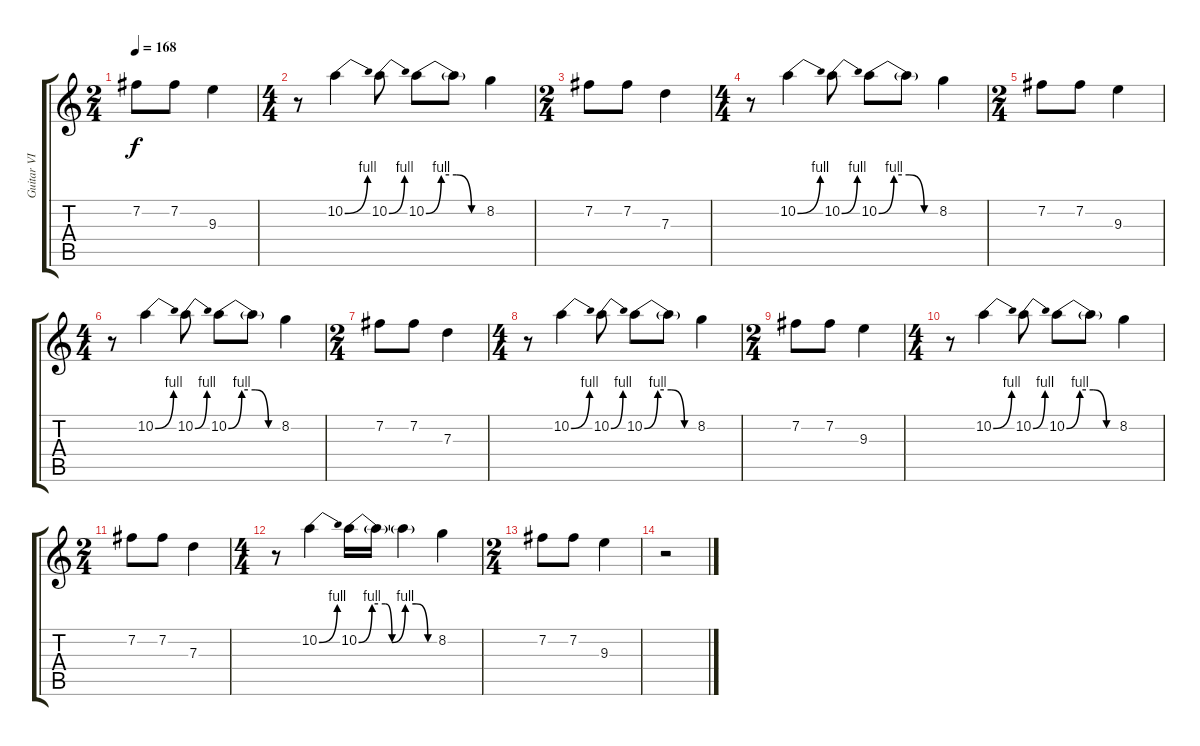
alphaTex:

\track ("Guitar VI Distortion" "Guitar VI ") {instrument distortionguitar}
\staff {score tabs}
\tuning (E4 B3 G3 D3 A2 E2) {hide}
\ts (2 4)
\tempo 168
\clef g2
\ks c
7.2.8{dy f} 7.2.8 9.3.4 |
\ts (4 4)
r.8 10.2{be (bend 0 0 60 4)}.4 10.2{be (bend 0 0 60 4)}.8 10.2{be (custom 0 0 15 4 30 4 45 0 60 0)}.8 10.2{t}.8 8.2.4 |
\ts (2 4)
7.2.8 7.2.8 7.3.4 |
\ts (4 4)
r.8 10.2{be (bend 0 0 60 4)}.4 10.2{be (bend 0 0 60 4)}.8 10.2{be (custom 0 0 15 4 30 4 45 0 60 0)}.8 10.2{t}.8 8.2.4 |
\ts (2 4)
7.2.8 7.2.8 9.3.4 |
\ts (4 4)
r.8 10.2{be (bend 0 0 60 4)}.4 10.2{be (bend 0 0 60 4)}.8 10.2{be (custom 0 0 15 4 30 4 45 0 60 0)}.8 10.2{t}.8 8.2.4 |
\ts (2 4)
7.2.8 7.2.8 7.3.4 |
\ts (4 4)
r.8 10.2{be (bend 0 0 60 4)}.4 10.2{be (bend 0 0 60 4)}.8 10.2{be (custom 0 0 15 4 30 4 45 0 60 0)}.8 10.2{t}.8 8.2.4 |
\ts (2 4)
7.2.8 7.2.8 9.3.4 |
\ts (4 4)
r.8 10.2{be (bend 0 0 60 4)}.4 10.2{be (bend 0 0 60 4)}.8 10.2{be (custom 0 0 15 4 30 4 45 0 60 0)}.8 10.2{t}.8 8.2.4 |
\ts (2 4)
7.2.8 7.2.8 7.3.4 |
\ts (4 4)
r.8 10.2{be (bend 0 0 60 4)}.4 10.2{be (custom 0 0 10 4 20 4 25 0 35 4 43 4 52 0 60 0)}.16 10.2{t}.16 10.2{t}.4 8.2.4 |
\ts (2 4)
7.2.8 7.2.8 9.3.4 |
r.2
